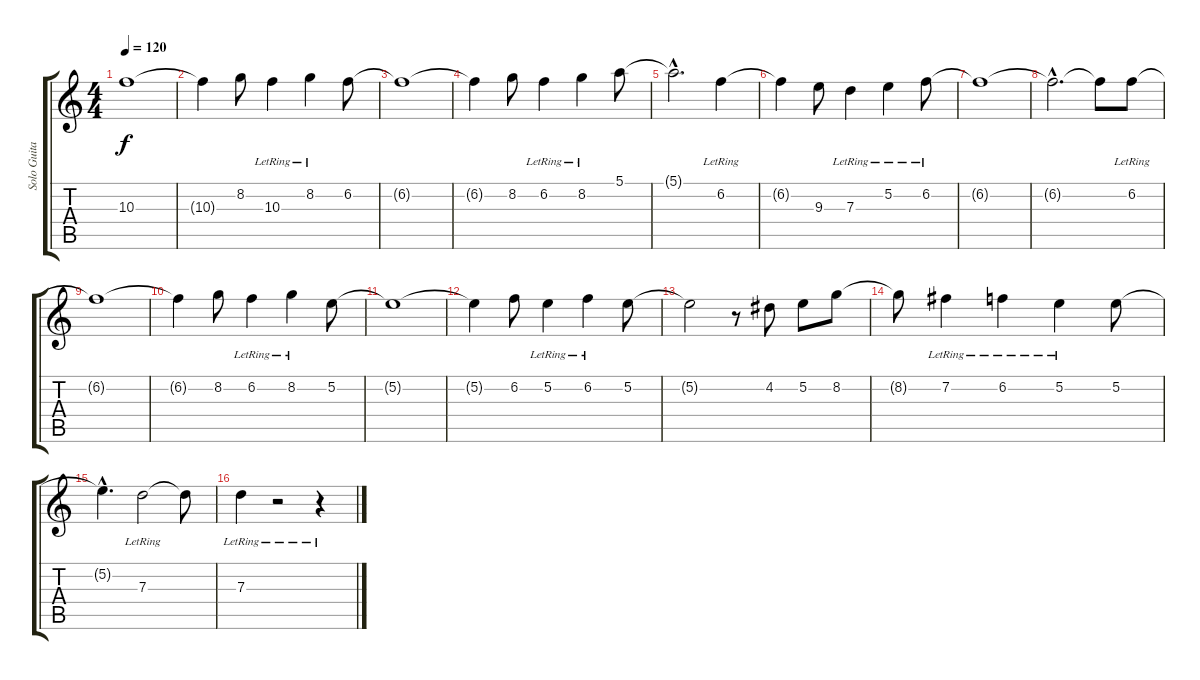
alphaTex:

\track ("Solo Guitar" "Solo Guita") {instrument electricguitarjazz}
\staff {score tabs}
\tuning (E4 B3 G3 D3 A2 E2) {hide}
\ts (4 4)
\tempo 120
\clef g2
\ks c
10.3{t}.1{dy f} |
10.3{t}.4 8.2.8 10.3{lr}.4 8.2{lr}.4 6.2.8 |
6.2{t}.1 |
6.2{t}.4 8.2.8 6.2{lr}.4 8.2{lr}.4 5.1.8 |
5.1{hac t}.2{d} 6.2{lr}.4 |
6.2{t}.4 9.3.8 7.3{lr}.4 5.2{lr}.4 6.2{lr}.8 |
6.2{t}.1 |
6.2{hac t}.2{d} 6.2{t}.8 6.2{lr}.8 |
6.2{t}.1 |
6.2{t}.4 8.2.8 6.2{lr}.4 8.2{lr}.4 5.2.8 |
5.2{t}.1 |
5.2{t}.4 6.2.8 5.2{lr}.4 6.2{lr}.4 5.2.8 |
5.2{t}.2 r.8 4.2.8 5.2.8 8.2.8 |
8.2{t}.8 7.2{lr}.4 6.2{lr}.4 5.2{lr}.4 5.2.8 |
5.2{hac t}.4{d} 7.3{lr}.2 7.3{t}.8 |
7.3{lr}.4 r.2 r.4
